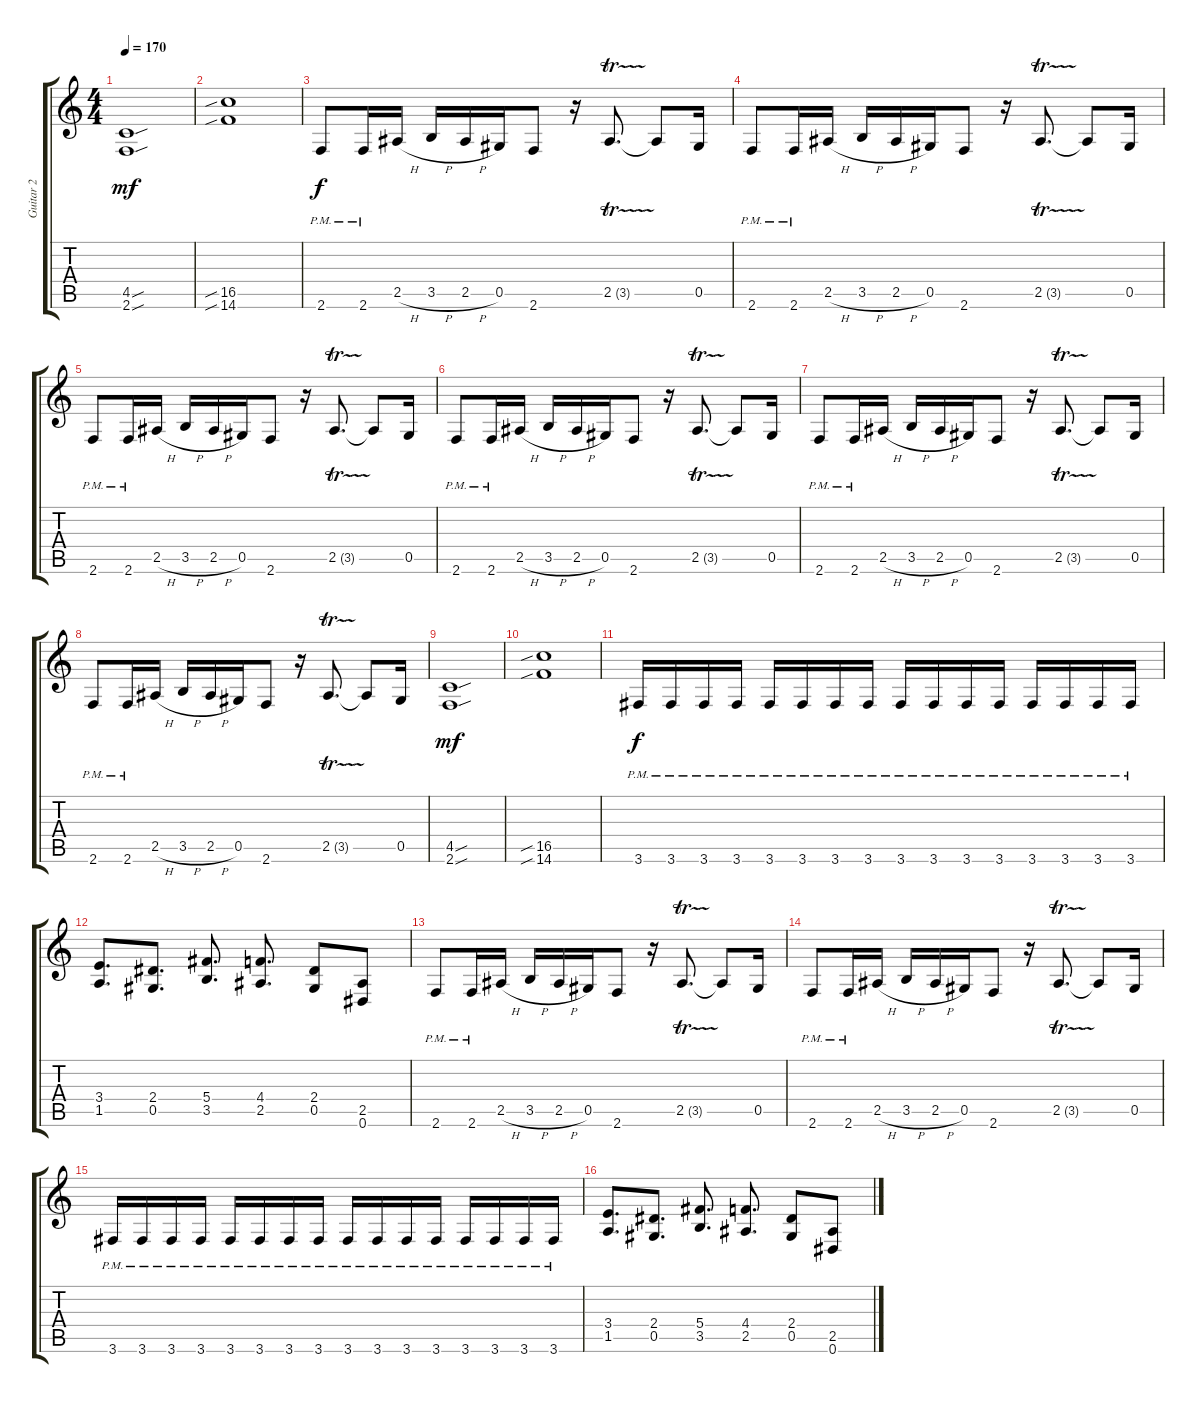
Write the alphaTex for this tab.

\track ("Guitar 2" "Guitar 2") {instrument distortionguitar}
\staff {score tabs}
\tuning (Eb4 Bb3 Gb3 Db3 Ab2 Eb2) {hide}
\ts (4 4)
\tempo 170
\clef g2
\ks c
(4.5{sou} 2.6{sou}).1{dy mf} |
(16.5{sib} 14.6{sib}).1 |
2.6{pm}.8{dy f} 2.6{pm}.16 2.5{h}.16 3.5{h}.16 2.5{h}.16 0.5.16 2.6.8 r.16 2.5{tr (3 16)}.8{d} 2.5{t}.8 0.5.16 |
2.6{pm}.8 2.6{pm}.16 2.5{h}.16 3.5{h}.16 2.5{h}.16 0.5.16 2.6.8 r.16 2.5{tr (3 16)}.8{d} 2.5{t}.8 0.5.16 |
2.6{pm}.8 2.6{pm}.16 2.5{h}.16 3.5{h}.16 2.5{h}.16 0.5.16 2.6.8 r.16 2.5{tr (3 16)}.8{d} 2.5{t}.8 0.5.16 |
2.6{pm}.8 2.6{pm}.16 2.5{h}.16 3.5{h}.16 2.5{h}.16 0.5.16 2.6.8 r.16 2.5{tr (3 16)}.8{d} 2.5{t}.8 0.5.16 |
2.6{pm}.8 2.6{pm}.16 2.5{h}.16 3.5{h}.16 2.5{h}.16 0.5.16 2.6.8 r.16 2.5{tr (3 16)}.8{d} 2.5{t}.8 0.5.16 |
2.6{pm}.8 2.6{pm}.16 2.5{h}.16 3.5{h}.16 2.5{h}.16 0.5.16 2.6.8 r.16 2.5{tr (3 16)}.8{d} 2.5{t}.8 0.5.16 |
(4.5{sou} 2.6{sou}).1{dy mf} |
(16.5{sib} 14.6{sib}).1 |
3.6{pm}.16{dy f} 3.6{pm}.16 3.6{pm}.16 3.6{pm}.16 3.6{pm}.16 3.6{pm}.16 3.6{pm}.16 3.6{pm}.16 3.6{pm}.16 3.6{pm}.16 3.6{pm}.16 3.6{pm}.16 3.6{pm}.16 3.6{pm}.16 3.6{pm}.16 3.6{pm}.16 |
(3.4 1.5).8{d} (2.4 0.5).8{d} (5.4 3.5).8{d} (4.4 2.5).8{d} (2.4 0.5).8 (2.5 0.6).8 |
2.6{pm}.8 2.6{pm}.16 2.5{h}.16 3.5{h}.16 2.5{h}.16 0.5.16 2.6.8 r.16 2.5{tr (3 16)}.8{d} 2.5{t}.8 0.5.16 |
2.6{pm}.8 2.6{pm}.16 2.5{h}.16 3.5{h}.16 2.5{h}.16 0.5.16 2.6.8 r.16 2.5{tr (3 16)}.8{d} 2.5{t}.8 0.5.16 |
3.6{pm}.16 3.6{pm}.16 3.6{pm}.16 3.6{pm}.16 3.6{pm}.16 3.6{pm}.16 3.6{pm}.16 3.6{pm}.16 3.6{pm}.16 3.6{pm}.16 3.6{pm}.16 3.6{pm}.16 3.6{pm}.16 3.6{pm}.16 3.6{pm}.16 3.6{pm}.16 |
(3.4 1.5).8{d} (2.4 0.5).8{d} (5.4 3.5).8{d} (4.4 2.5).8{d} (2.4 0.5).8 (2.5 0.6).8
